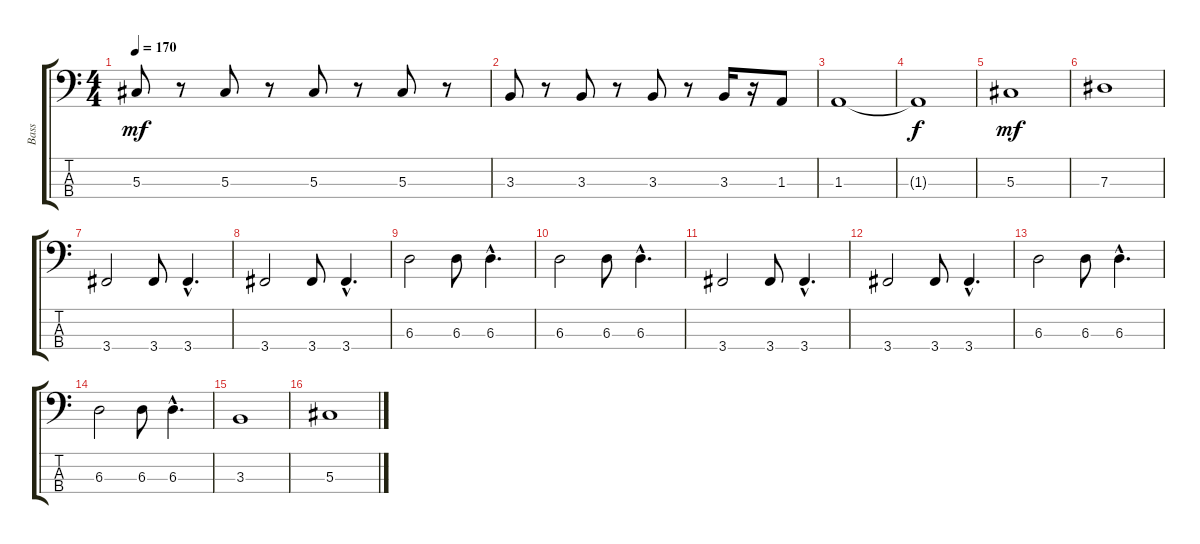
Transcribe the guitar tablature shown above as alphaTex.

\track ("Bass" "Bass") {instrument electricbasspick}
\staff {score tabs}
\tuning (Gb2 Db2 Ab1 Eb1) {hide}
\ts (4 4)
\tempo 170
\clef f4
\ks c
5.3.8{dy mf} r.8 5.3.8 r.8 5.3.8 r.8 5.3.8 r.8 |
3.3.8 r.8 3.3.8 r.8 3.3.8 r.8 3.3.16 r.16 1.3.8 |
1.3.1 |
1.3{t}.1{dy f} |
5.3.1{dy mf} |
7.3.1 |
3.4.2 3.4.8 3.4{hac}.4{d} |
3.4.2 3.4.8 3.4{hac}.4{d} |
6.3.2 6.3.8 6.3{hac}.4{d} |
6.3.2 6.3.8 6.3{hac}.4{d} |
3.4.2 3.4.8 3.4{hac}.4{d} |
3.4.2 3.4.8 3.4{hac}.4{d} |
6.3.2 6.3.8 6.3{hac}.4{d} |
6.3.2 6.3.8 6.3{hac}.4{d} |
3.3.1 |
5.3.1
